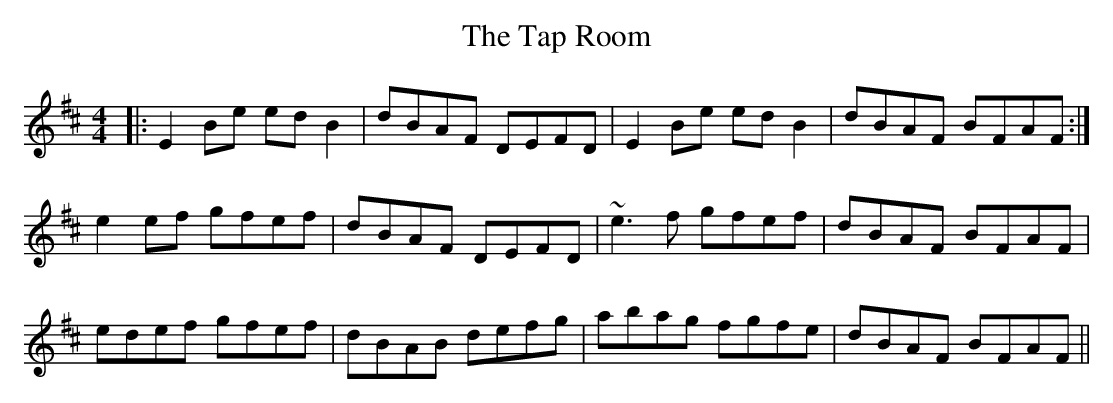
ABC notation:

X:1
T: The Tap Room
M: 4/4
L: 1/8
K: Edor
|:E2Be edB2|dBAF DEFD|E2Be edB2|dBAF BFAF:|
e2ef gfef|dBAF DEFD|~e3f gfef|dBAF BFAF|
edef gfef|dBAB defg|abag fgfe|dBAF BFAF||
